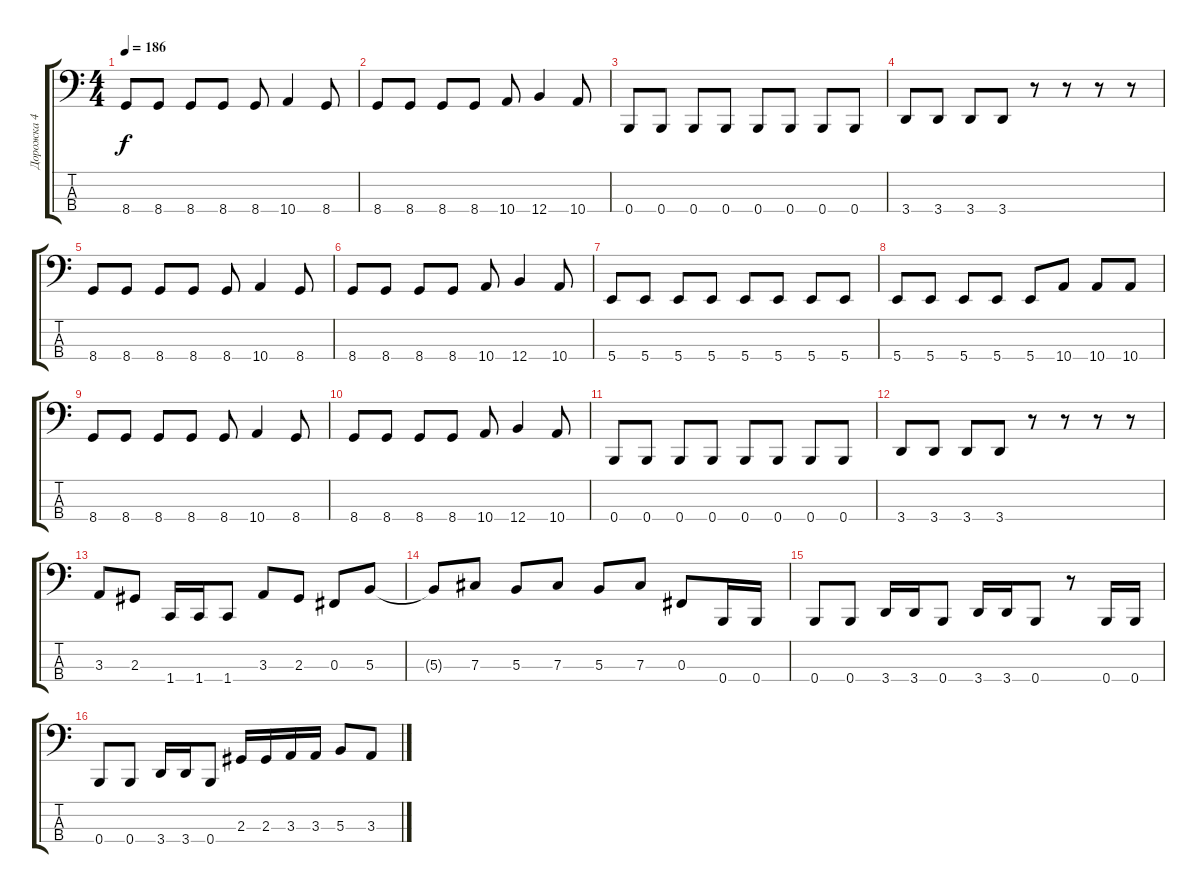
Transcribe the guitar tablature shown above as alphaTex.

\track ("Дорожка 4" "Дорожка 4") {instrument electricbassfinger}
\staff {score tabs}
\tuning (E2 B1 Gb1 B0) {hide}
\ts (4 4)
\tempo 186
\clef f4
\ks c
8.4.8{dy f} 8.4.8 8.4.8 8.4.8 8.4.8 10.4.4 8.4.8 |
8.4.8 8.4.8 8.4.8 8.4.8 10.4.8 12.4.4 10.4.8 |
0.4.8 0.4.8 0.4.8 0.4.8 0.4.8 0.4.8 0.4.8 0.4.8 |
3.4.8 3.4.8 3.4.8 3.4.8 r.8 r.8 r.8 r.8 |
8.4.8 8.4.8 8.4.8 8.4.8 8.4.8 10.4.4 8.4.8 |
8.4.8 8.4.8 8.4.8 8.4.8 10.4.8 12.4.4 10.4.8 |
5.4.8 5.4.8 5.4.8 5.4.8 5.4.8 5.4.8 5.4.8 5.4.8 |
5.4.8 5.4.8 5.4.8 5.4.8 5.4.8 10.4.8 10.4.8 10.4.8 |
8.4.8 8.4.8 8.4.8 8.4.8 8.4.8 10.4.4 8.4.8 |
8.4.8 8.4.8 8.4.8 8.4.8 10.4.8 12.4.4 10.4.8 |
0.4.8 0.4.8 0.4.8 0.4.8 0.4.8 0.4.8 0.4.8 0.4.8 |
3.4.8 3.4.8 3.4.8 3.4.8 r.8 r.8 r.8 r.8 |
3.3.8 2.3.8 1.4.16 1.4.16 1.4.8 3.3.8 2.3.8 0.3.8 5.3.8 |
5.3{t}.8 7.3.8 5.3.8 7.3.8 5.3.8 7.3.8 0.3.8 0.4.16 0.4.16 |
0.4.8 0.4.8 3.4.16 3.4.16 0.4.8 3.4.16 3.4.16 0.4.8 r.8 0.4.16 0.4.16 |
0.4.8 0.4.8 3.4.16 3.4.16 0.4.8 2.3.16 2.3.16 3.3.16 3.3.16 5.3.8 3.3.8
